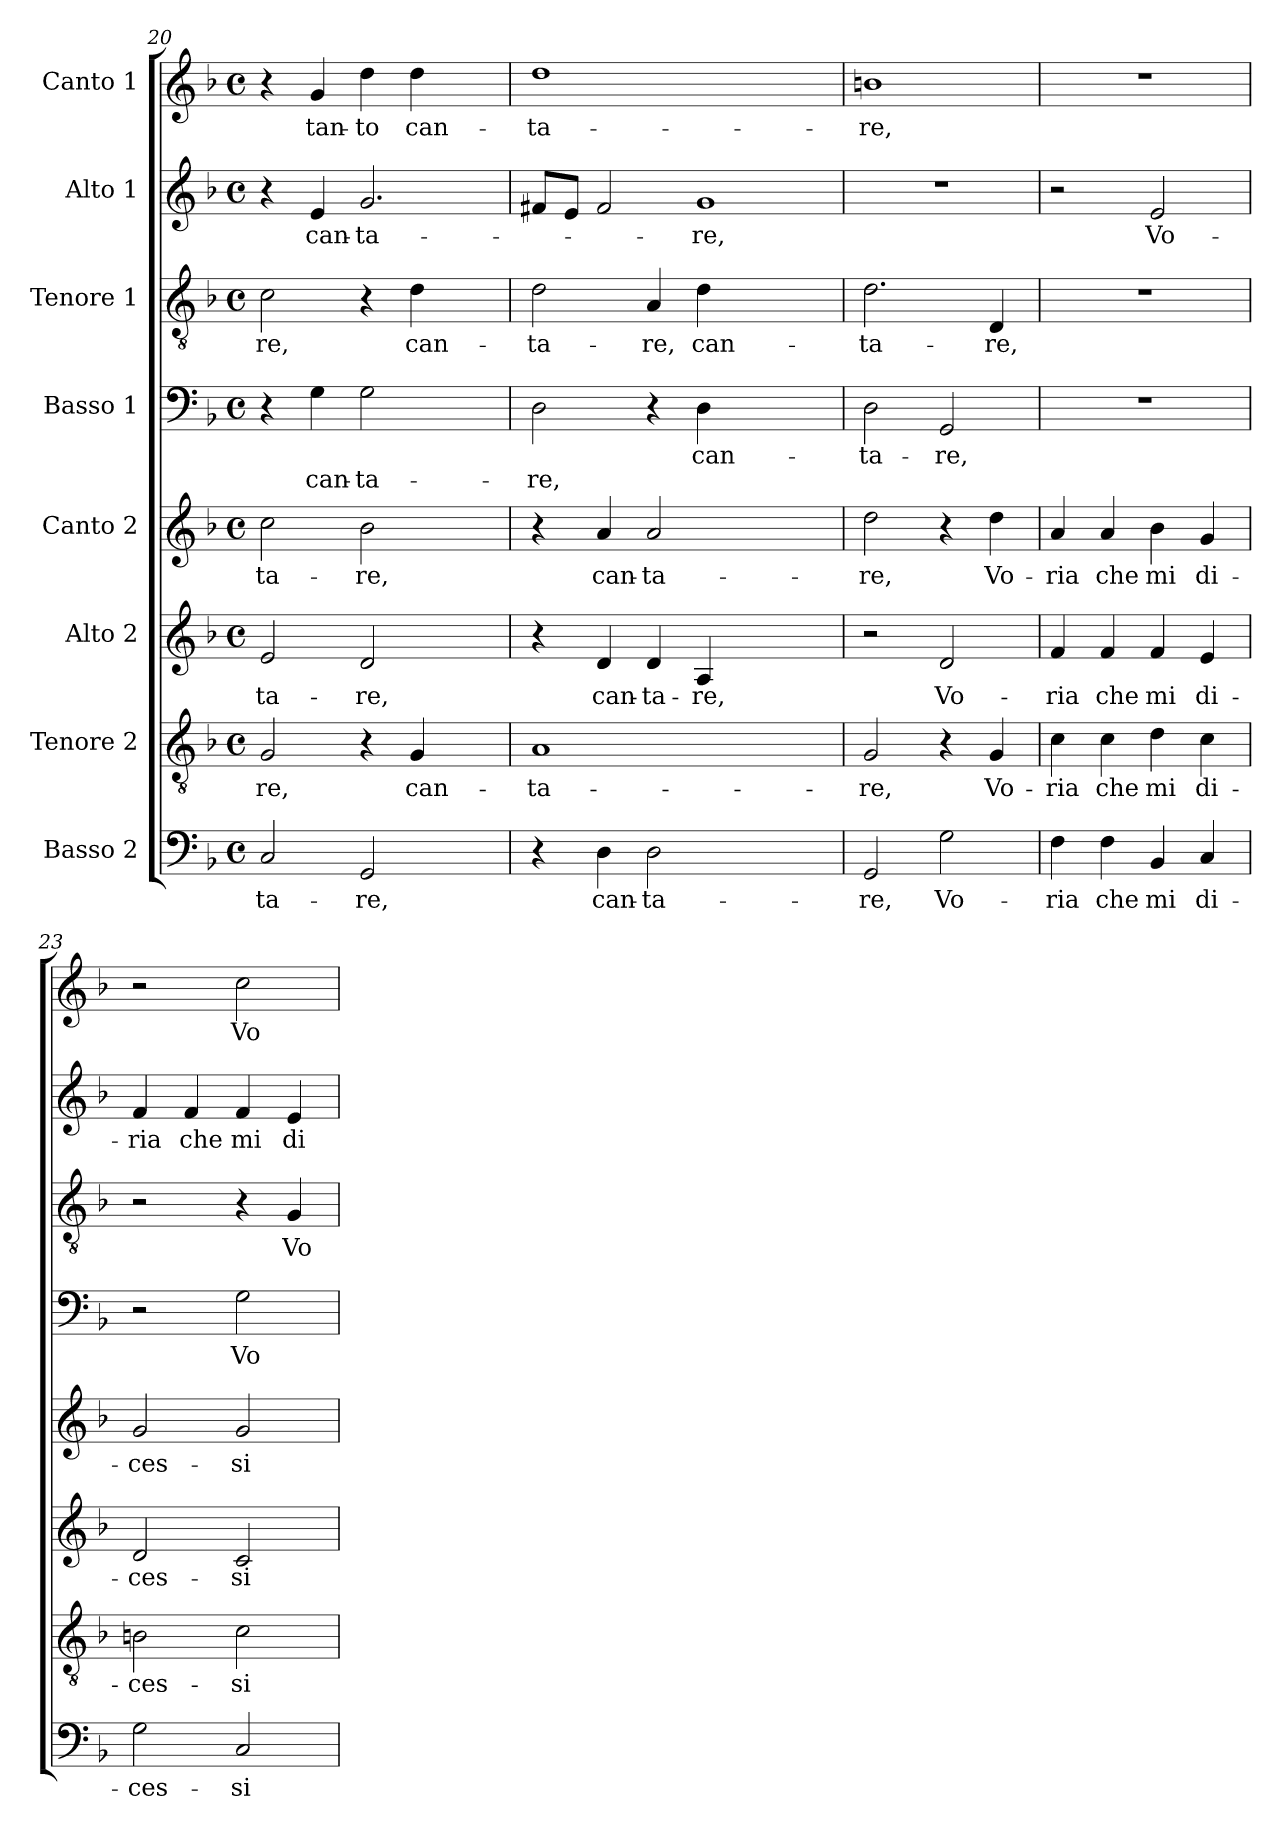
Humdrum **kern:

**kern	**text	**kern	**text	**kern	**text	**kern	**text	**kern	**text	**text	**kern	**text	**kern	**text	**kern	**text
*part8	*part8	*part7	*part7	*part6	*part6	*part5	*part5	*part4	*part4	*part4	*part3	*part3	*part2	*part2	*part1	*part1
*staff8	*staff8	*staff7	*staff7	*staff6	*staff6	*staff5	*staff5	*staff4	*staff4	*staff4	*staff3	*staff3	*staff2	*staff2	*staff1	*staff1
*I"Basso 2	*	*I"Tenore 2	*	*I"Alto 2	*	*I"Canto 2	*	*I"Basso 1	*	*	*I"Tenore 1	*	*I"Alto 1	*	*I"Canto 1	*
!!LO:LB:g=z
*clefF4	*	*clefGv2	*	*clefG2	*	*clefG2	*	*clefF4	*	*	*clefGv2	*	*clefG2	*	*clefG2	*
*k[b-]	*	*k[b-]	*	*k[b-]	*	*k[b-]	*	*k[b-]	*	*	*k[b-]	*	*k[b-]	*	*k[b-]	*
*F:	*	*F:	*	*F:	*	*F:	*	*F:	*	*	*F:	*	*F:	*	*F:	*
*M4/4	*	*M4/4	*	*M4/4	*	*M4/4	*	*M4/4	*	*	*M4/4	*	*M4/4	*	*M4/4	*
*met(c)	*	*met(c)	*	*met(c)	*	*met(c)	*	*met(c)	*	*	*met(c)	*	*met(c)	*	*met(c)	*
=20	=20	=20	=20	=20	=20	=20	=20	=20	=20	=20	=20	=20	=20	=20	=20	=20
!	!LO:LY:b	!	!LO:LY:b	!	!LO:LY:b	!	!LO:LY:b	!	!	!	!	!LO:LY:b	!	!	!	!
2C	-ta-	2G	-re,	2e	-ta-	2cc	-ta-	4r	.	.	2c	-re,	4r	.	4r	.
!	!	!	!	!	!	!	!	!	!	!LO:LY:b	!	!	!	!LO:LY:b	!	!LO:LY:b
.	.	.	.	.	.	.	.	4G	.	can-	.	.	4e	can-	4g	tan-
!	!LO:LY:b	!	!	!	!LO:LY:b	!	!LO:LY:b	!	!	!LO:LY:b	!	!	!	!LO:LY:b	!	!LO:LY:b
2GG	-re,	4r	.	2d	-re,	2b-	-re,	2G	.	-ta-	4r	.	2.g	-ta-	4dd	-to
!	!	!	!LO:LY:b	!	!	!	!	!	!	!	!	!LO:LY:b	!	!	!	!LO:LY:b
.	.	4G	can-	.	.	.	.	.	.	.	4d	can-	.	.	4dd	can-
4ryy	.	4ryy	.	4ryy	.	4ryy	.	4ryy	.	.	4ryy	.	.	.	4ryy	.
=20A	=20A	=20A	=20A	=20A	=20A	=20A	=20A	=20A	=20A	=20A	=20A	=20A	=20A	=20A	=20A	=20A
!	!	!	!LO:LY:b	!	!	!	!	!	!	!LO:LY:b	!	!LO:LY:b	!	!	!	!LO:LY:b
4r	.	1A	-ta-	4r	.	4r	.	2D	.	-re,	2d	-ta-	8f#L	.	1dd	-ta-
.	.	.	.	.	.	.	.	.	.	.	.	.	8eJ	.	.	.
!	!LO:LY:b	!	!	!	!LO:LY:b	!	!LO:LY:b	!	!	!	!	!	!	!	!	!
4D	can-	.	.	4d	can-	4a	can-	.	.	.	.	.	2f#	.	.	.
!	!LO:LY:b	!	!	!	!LO:LY:b	!	!LO:LY:b	!	!	!	!	!LO:LY:b	!	!	!	!
2D	-ta-	.	.	4d	-ta-	2a	-ta-	4r	.	.	4A	-re,	.	.	.	.
!	!	!	!	!	!LO:LY:b	!	!	!	!LO:LY:b	!	!	!LO:LY:b	!	!LO:LY:b	!	!
.	.	.	.	4A	-re,	.	.	4D	can-	.	4d	can-	1g	-re,	.	.
2.ryy	.	2.ryy	.	2.ryy	.	2.ryy	.	2.ryy	.	.	2.ryy	.	.	.	2.ryy	.
=21A	=21A	=21A	=21A	=21A	=21A	=21A	=21A	=21A	=21A	=21A	=21A	=21A	=21A	=21A	=21A	=21A
!	!LO:LY:b	!	!LO:LY:b	!	!	!	!LO:LY:b	!	!LO:LY:b	!	!	!LO:LY:b	!	!	!	!LO:LY:b
2GG	-re,	2G	-re,	2r	.	2dd	-re,	2D	-ta-	.	2.d	-ta-	1r	.	1bn	-re,
!	!LO:LY:b	!	!	!	!LO:LY:b	!	!	!	!LO:LY:b	!	!	!	!	!	!	!
2G	Vo-	4r	.	2d	Vo-	4r	.	2GG	-re,	.	.	.	.	.	.	.
!	!	!	!LO:LY:b	!	!	!	!LO:LY:b	!	!	!	!	!LO:LY:b	!	!	!	!
.	.	4G	Vo-	.	.	4dd	Vo-	.	.	.	4D	-re,	.	.	.	.
=22	=22	=22	=22	=22	=22	=22	=22	=22	=22	=22	=22	=22	=22	=22	=22	=22
!	!LO:LY:b	!	!LO:LY:b	!	!LO:LY:b	!	!LO:LY:b	!	!	!	!	!	!	!	!	!
4F	-ria	4c	-ria	4f	-ria	4a	-ria	1r	.	.	1r	.	2r	.	1r	.
!	!LO:LY:b	!	!LO:LY:b	!	!LO:LY:b	!	!LO:LY:b	!	!	!	!	!	!	!	!	!
4F	che	4c	che	4f	che	4a	che	.	.	.	.	.	.	.	.	.
!	!LO:LY:b	!	!LO:LY:b	!	!LO:LY:b	!	!LO:LY:b	!	!	!	!	!	!	!LO:LY:b	!	!
4BB-	mi	4d	mi	4f	mi	4b-	mi	.	.	.	.	.	2e	Vo-	.	.
!	!LO:LY:b	!	!LO:LY:b	!	!LO:LY:b	!	!LO:LY:b	!	!	!	!	!	!	!	!	!
4C	di-	4c	di-	4e	di-	4g	di-	.	.	.	.	.	.	.	.	.
=23	=23	=23	=23	=23	=23	=23	=23	=23	=23	=23	=23	=23	=23	=23	=23	=23
!	!LO:LY:b	!	!LO:LY:b	!	!LO:LY:b	!	!LO:LY:b	!	!	!	!	!	!	!LO:LY:b	!	!
2G	-ces-	2Bn	-ces-	2d	-ces-	2g	-ces-	2r	.	.	2r	.	4f	-ria	2r	.
!	!	!	!	!	!	!	!	!	!	!	!	!	!	!LO:LY:b	!	!
.	.	.	.	.	.	.	.	.	.	.	.	.	4f	che	.	.
!	!LO:LY:b	!	!LO:LY:b	!	!LO:LY:b	!	!LO:LY:b	!	!LO:LY:b	!	!	!	!	!LO:LY:b	!	!LO:LY:b
2C	-si	2c	-si	2c	-si	2g	-si	2G	Vo-	.	4r	.	4f	mi	2cc	Vo-
!	!	!	!	!	!	!	!	!	!	!	!	!LO:LY:b	!	!LO:LY:b	!	!
.	.	.	.	.	.	.	.	.	.	.	4G	Vo-	4e	di-	.	.
=	=	=	=	=	=	=	=	=	=	=	=	=	=	=	=	=
*-	*-	*-	*-	*-	*-	*-	*-	*-	*-	*-	*-	*-	*-	*-	*-	*-
